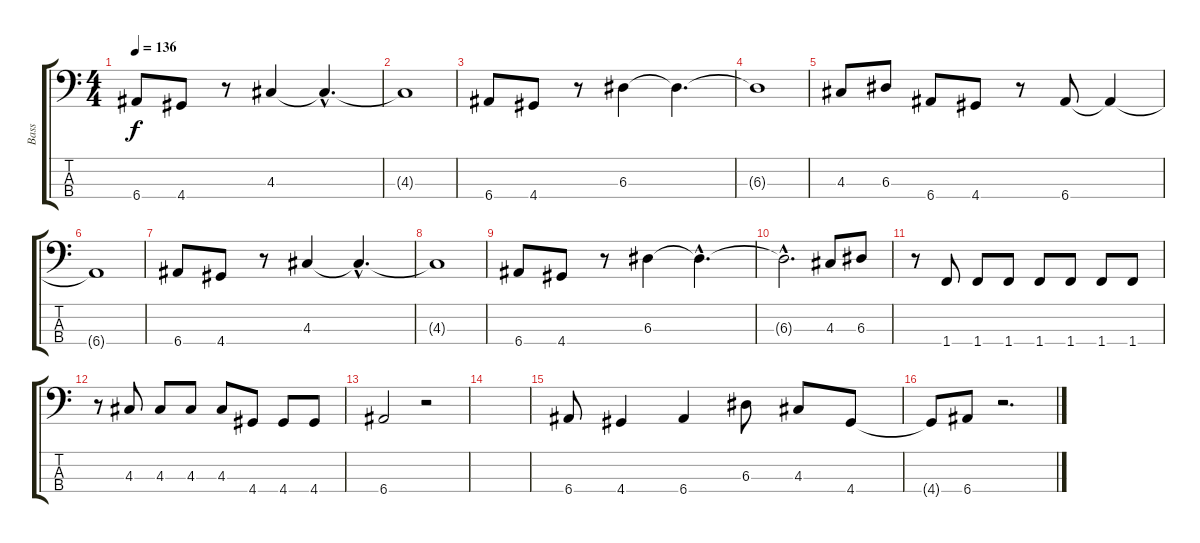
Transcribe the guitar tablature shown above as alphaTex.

\track ("Bass" "Bass") {instrument electricbassfinger}
\staff {score tabs}
\tuning (G2 D2 A1 E1) {hide}
\ts (4 4)
\tempo 136
\clef f4
\ks c
6.4.8{dy f} 4.4.8 r.8 4.3.4 4.3{hac t}.4{d} |
4.3{t}.1 |
6.4.8 4.4.8 r.8 6.3.4 6.3{t}.4{d} |
6.3{t}.1 |
4.3.8 6.3.8 6.4.8 4.4.8 r.8 6.4.8 6.4{t}.4 |
6.4{t}.1 |
6.4.8 4.4.8 r.8 4.3.4 4.3{hac t}.4{d} |
4.3{t}.1 |
6.4.8 4.4.8 r.8 6.3.4 6.3{hac t}.4{d} |
6.3{hac t}.2{d} 4.3.8 6.3.8 |
r.8 1.4.8 1.4.8 1.4.8 1.4.8 1.4.8 1.4.8 1.4.8 |
r.8 4.3.8 4.3.8 4.3.8 4.3.8 4.4.8 4.4.8 4.4.8 |
6.4.2 r.2 |
|
6.4.8 4.4.4 6.4.4 6.3.8 4.3.8 4.4.8 |
4.4{t}.8 6.4.8 r.2{d}
